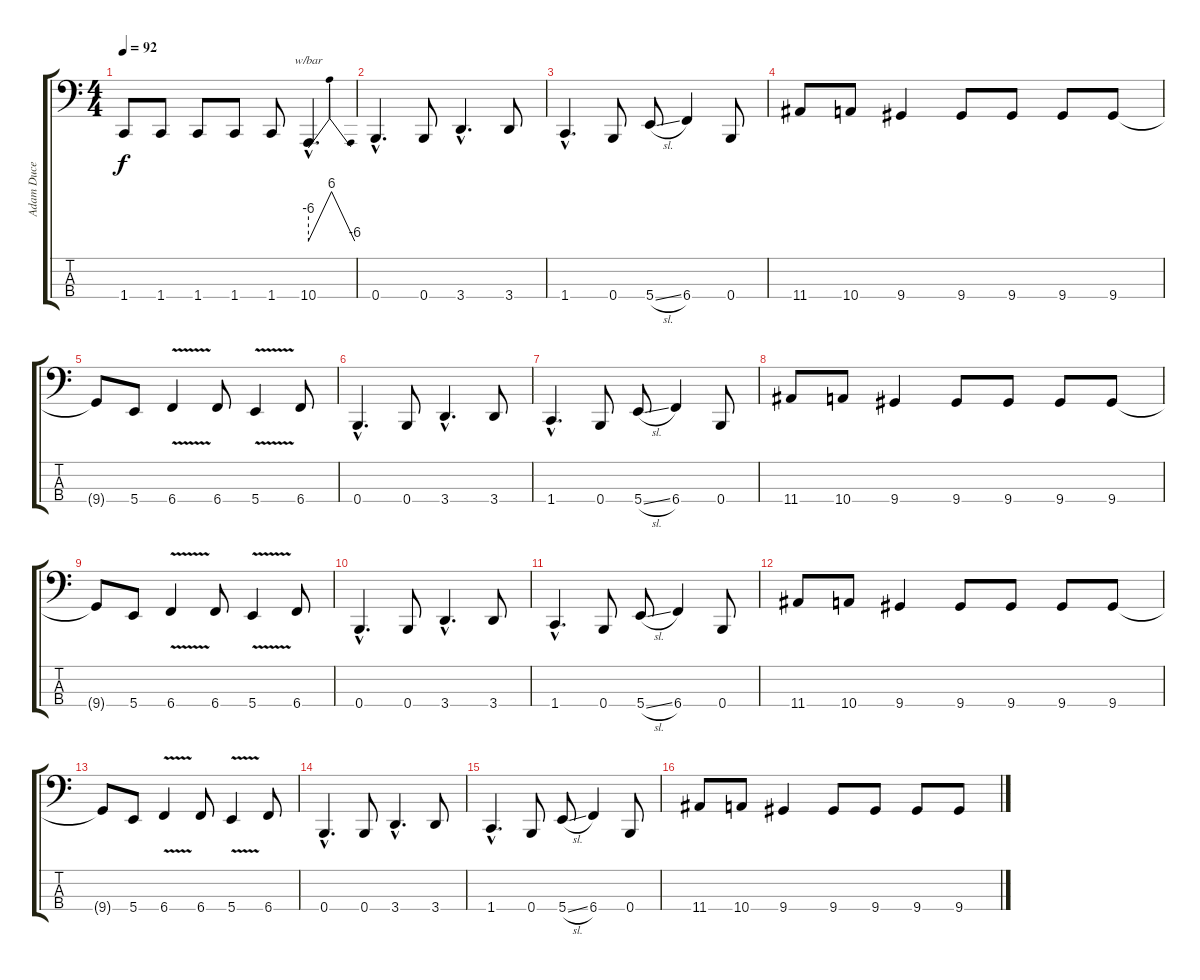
\track ("Adam Duce" "Adam Duce") {instrument electricbasspick}
\staff {score tabs}
\tuning (E2 B1 Gb1 B0) {hide}
\ts (4 4)
\tempo 92
\clef f4
\ks c
1.4.8{dy f} 1.4.8 1.4.8 1.4.8 1.4.8 10.4{hac}.4{d tbe (dip default 0 -24 30 24 60 -24)} |
0.4{hac}.4{d} 0.4.8 3.4{hac}.4{d} 3.4.8 |
1.4{hac}.4{d} 0.4.8 5.4{sl}.8 6.4.4 0.4.8 |
11.4.8 10.4.8 9.4.4 9.4.8 9.4.8 9.4.8 9.4.8 |
9.4{t}.8 5.4.8 6.4{v}.4 6.4.8 5.4{v}.4 6.4.8 |
0.4{hac}.4{d} 0.4.8 3.4{hac}.4{d} 3.4.8 |
1.4{hac}.4{d} 0.4.8 5.4{sl}.8 6.4.4 0.4.8 |
11.4.8 10.4.8 9.4.4 9.4.8 9.4.8 9.4.8 9.4.8 |
9.4{t}.8 5.4.8 6.4{v}.4 6.4.8 5.4{v}.4 6.4.8 |
0.4{hac}.4{d} 0.4.8 3.4{hac}.4{d} 3.4.8 |
1.4{hac}.4{d} 0.4.8 5.4{sl}.8 6.4.4 0.4.8 |
11.4.8 10.4.8 9.4.4 9.4.8 9.4.8 9.4.8 9.4.8 |
9.4{t}.8 5.4.8 6.4{v}.4 6.4.8 5.4{v}.4 6.4.8 |
0.4{hac}.4{d} 0.4.8 3.4{hac}.4{d} 3.4.8 |
1.4{hac}.4{d} 0.4.8 5.4{sl}.8 6.4.4 0.4.8 |
11.4.8 10.4.8 9.4.4 9.4.8 9.4.8 9.4.8 9.4.8
